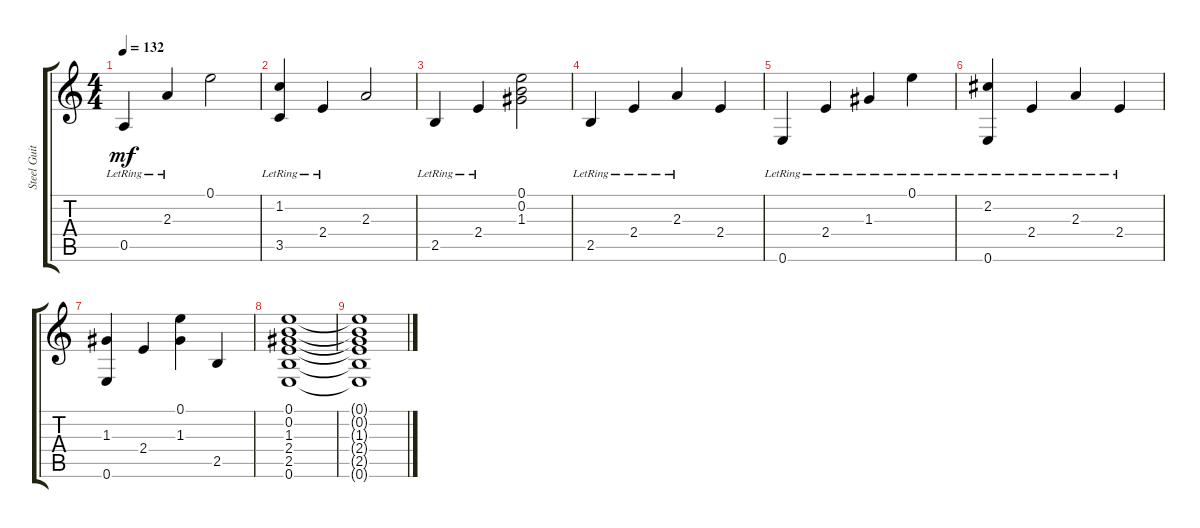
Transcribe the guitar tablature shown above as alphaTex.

\track ("Steel Guitar" "Steel Guit") {instrument acousticguitarsteel}
\staff {score tabs}
\tuning (E4 B3 G3 D3 A2 E2) {hide}
\ts (4 4)
\tempo 132
\clef g2
\ks c
0.5{lr}.4{dy mf} 2.3{lr}.4 0.1.2 |
(1.2{lr} 3.5{lr}).4 2.4{lr}.4 2.3.2 |
2.5{lr}.4 2.4{lr}.4 (0.1 0.2 1.3).2 |
2.5{lr}.4 2.4{lr}.4 2.3{lr}.4 2.4.4 |
0.6{lr}.4 2.4{lr}.4 1.3{lr}.4 0.1{lr}.4 |
(2.2{lr} 0.6{lr}).4 2.4{lr}.4 2.3{lr}.4 2.4{lr}.4 |
(1.3 0.6).4 2.4.4 (0.1 1.3).4 2.5.4 |
(0.1 0.2 1.3 2.4 2.5 0.6).1 |
(0.1{t} 0.2{t} 1.3{t} 2.4{t} 2.5{t} 0.6{t}).1
